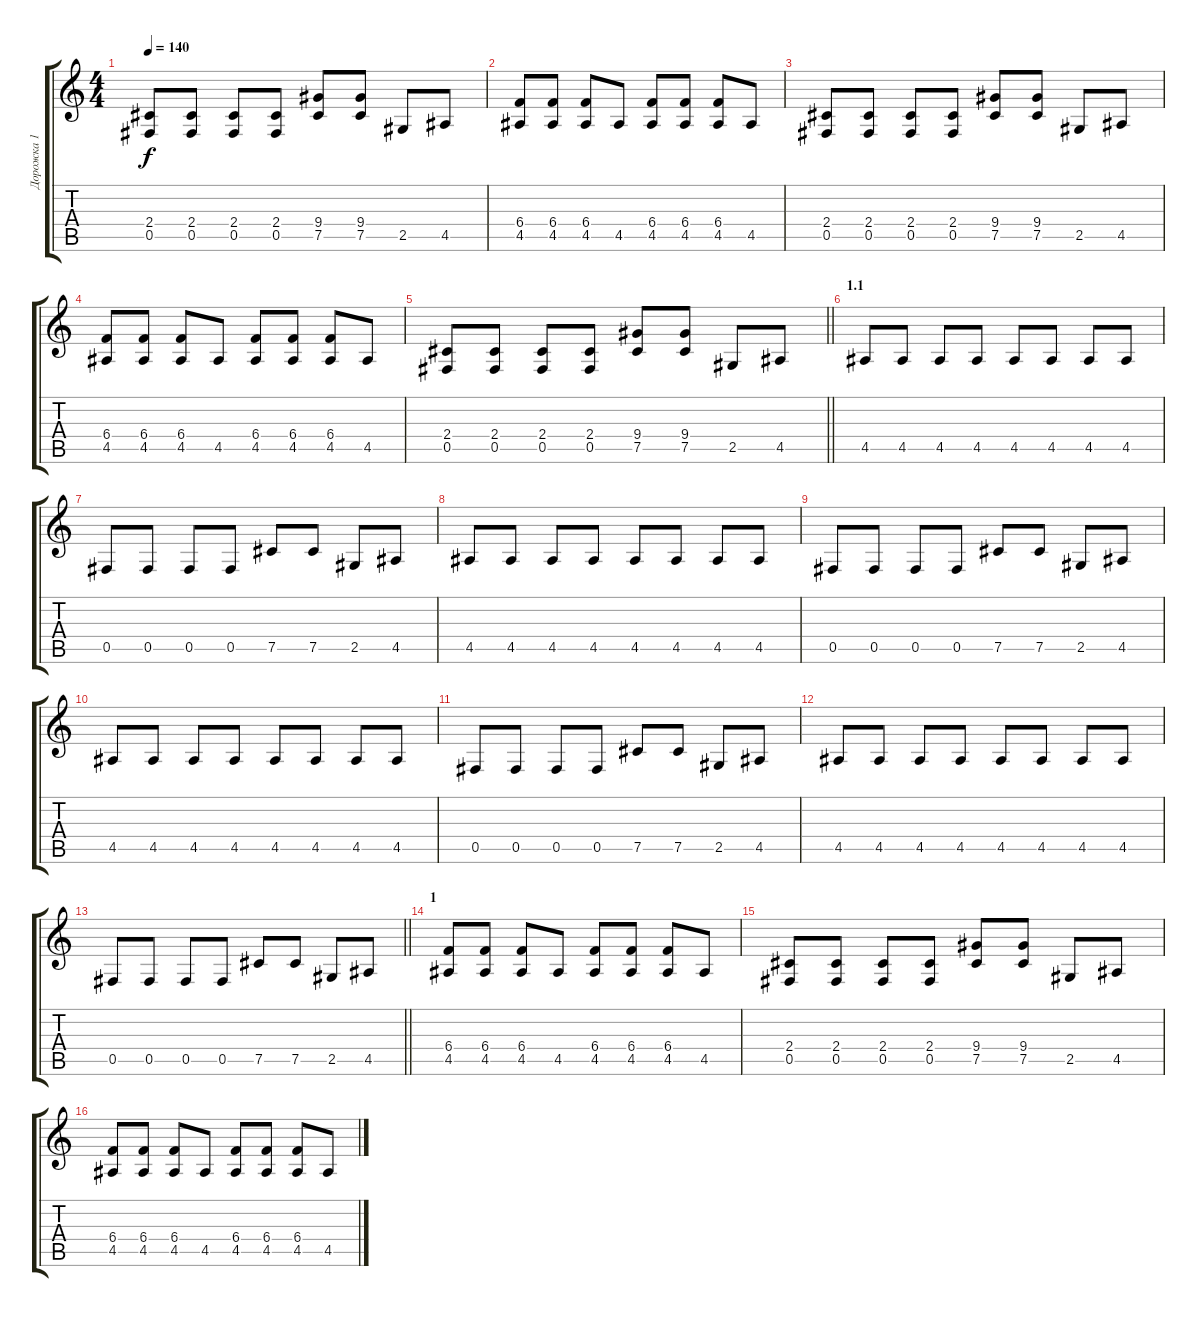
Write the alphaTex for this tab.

\track ("Дорожка 1" "Дорожка 1") {instrument distortionguitar}
\staff {score tabs}
\tuning (Db4 Ab3 E3 B2 Gb2 B1) {hide}
\ts (4 4)
\tempo 140
\clef g2
\ks c
(2.4 0.5).8{dy f} (2.4 0.5).8 (2.4 0.5).8 (2.4 0.5).8 (9.4 7.5).8 (9.4 7.5).8 2.5.8 4.5.8 |
(6.4 4.5).8 (6.4 4.5).8 (6.4 4.5).8 4.5.8 (6.4 4.5).8 (6.4 4.5).8 (6.4 4.5).8 4.5.8 |
(2.4 0.5).8 (2.4 0.5).8 (2.4 0.5).8 (2.4 0.5).8 (9.4 7.5).8 (9.4 7.5).8 2.5.8 4.5.8 |
(6.4 4.5).8 (6.4 4.5).8 (6.4 4.5).8 4.5.8 (6.4 4.5).8 (6.4 4.5).8 (6.4 4.5).8 4.5.8 |
\barLineRight lightlight
(2.4 0.5).8 (2.4 0.5).8 (2.4 0.5).8 (2.4 0.5).8 (9.4 7.5).8 (9.4 7.5).8 2.5.8 4.5.8 |
\section ("" "1.1")
4.5.8 4.5.8 4.5.8 4.5.8 4.5.8 4.5.8 4.5.8 4.5.8 |
0.5.8 0.5.8 0.5.8 0.5.8 7.5.8 7.5.8 2.5.8 4.5.8 |
4.5.8 4.5.8 4.5.8 4.5.8 4.5.8 4.5.8 4.5.8 4.5.8 |
0.5.8 0.5.8 0.5.8 0.5.8 7.5.8 7.5.8 2.5.8 4.5.8 |
4.5.8 4.5.8 4.5.8 4.5.8 4.5.8 4.5.8 4.5.8 4.5.8 |
0.5.8 0.5.8 0.5.8 0.5.8 7.5.8 7.5.8 2.5.8 4.5.8 |
4.5.8 4.5.8 4.5.8 4.5.8 4.5.8 4.5.8 4.5.8 4.5.8 |
\barLineRight lightlight
0.5.8 0.5.8 0.5.8 0.5.8 7.5.8 7.5.8 2.5.8 4.5.8 |
\section ("" "1")
(6.4 4.5).8 (6.4 4.5).8 (6.4 4.5).8 4.5.8 (6.4 4.5).8 (6.4 4.5).8 (6.4 4.5).8 4.5.8 |
(2.4 0.5).8 (2.4 0.5).8 (2.4 0.5).8 (2.4 0.5).8 (9.4 7.5).8 (9.4 7.5).8 2.5.8 4.5.8 |
(6.4 4.5).8 (6.4 4.5).8 (6.4 4.5).8 4.5.8 (6.4 4.5).8 (6.4 4.5).8 (6.4 4.5).8 4.5.8
